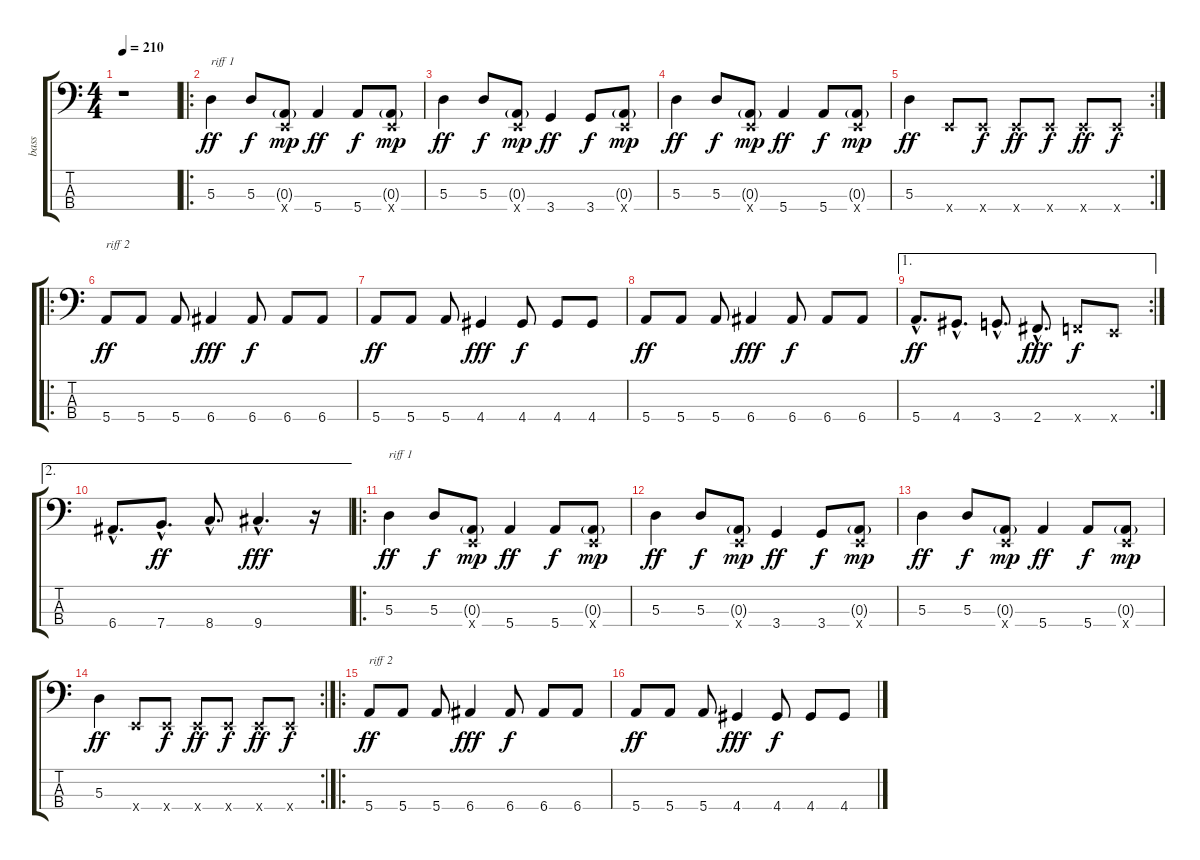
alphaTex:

\track ("bass" "bass") {instrument electricbasspick}
\staff {score tabs}
\tuning (G2 D2 A1 E1) {hide}
\ts (4 4)
\tempo 210
\clef f4
\ks c
r.1{dy ff instrument electricbasspick} |
\ro
5.3.4{txt "riff 1"} 5.3.8{dy f} (0.3{g} 0.4{x}).8{dy mp} 5.4.4{dy ff} 5.4.8{dy f} (0.3{g} 0.4{x}).8{dy mp} |
5.3.4{dy ff} 5.3.8{dy f} (0.3{g} 0.4{x}).8{dy mp} 3.4.4{dy ff} 3.4.8{dy f} (0.3{g} 0.4{x}).8{dy mp} |
5.3.4{dy ff} 5.3.8{dy f} (0.3{g} 0.4{x}).8{dy mp} 5.4.4{dy ff} 5.4.8{dy f} (0.3{g} 0.4{x}).8{dy mp} |
\rc 2
5.3.4{dy ff} 0.4{x}.8 0.4{x}.8{dy f} 0.4{x}.8{dy ff} 0.4{x}.8{dy f} 0.4{x}.8{dy ff} 0.4{x}.8{dy f} |
\ro
5.4.8{txt "riff 2" dy ff} 5.4.8 5.4.8 6.4.4{dy fff} 6.4.8{dy f} 6.4.8 6.4.8 |
5.4.8{dy ff} 5.4.8 5.4.8 4.4.4{dy fff} 4.4.8{dy f} 4.4.8 4.4.8 |
5.4.8{dy ff} 5.4.8 5.4.8 6.4.4{dy fff} 6.4.8{dy f} 6.4.8 6.4.8 |
\ae 1
\rc 2
5.4{hac}.8{d dy ff} 4.4{hac}.8{d} 3.4{hac}.8{d} 2.4{hac}.8{d dy fff} 1.4{x}.8{dy f} 0.4{x}.8 |
\ae 2
6.4{hac}.8{d} 7.4{hac}.8{d dy ff} 8.4{hac}.8{d} 9.4{hac}.4{d dy fff} r.16 |
\ro
5.3.4{txt "riff 1" dy ff} 5.3.8{dy f} (0.3{g} 0.4{x}).8{dy mp} 5.4.4{dy ff} 5.4.8{dy f} (0.3{g} 0.4{x}).8{dy mp} |
5.3.4{dy ff} 5.3.8{dy f} (0.3{g} 0.4{x}).8{dy mp} 3.4.4{dy ff} 3.4.8{dy f} (0.3{g} 0.4{x}).8{dy mp} |
5.3.4{dy ff} 5.3.8{dy f} (0.3{g} 0.4{x}).8{dy mp} 5.4.4{dy ff} 5.4.8{dy f} (0.3{g} 0.4{x}).8{dy mp} |
\rc 2
5.3.4{dy ff} 0.4{x}.8 0.4{x}.8{dy f} 0.4{x}.8{dy ff} 0.4{x}.8{dy f} 0.4{x}.8{dy ff} 0.4{x}.8{dy f} |
\ro
5.4.8{txt "riff 2" dy ff} 5.4.8 5.4.8 6.4.4{dy fff} 6.4.8{dy f} 6.4.8 6.4.8 |
5.4.8{dy ff} 5.4.8 5.4.8 4.4.4{dy fff} 4.4.8{dy f} 4.4.8 4.4.8
